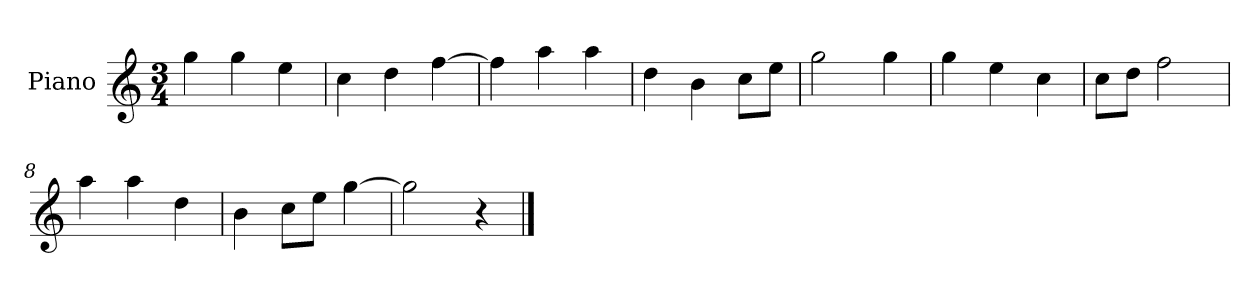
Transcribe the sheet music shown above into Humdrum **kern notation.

**kern
*part1
*staff1
*I"Piano
*I'P-no
*clefG2
*k[]
*M3/4
*MM176
=1
4gg\
4gg\
4ee\
=2
4cc\
4dd\
[4ff\
=3
4ff\]
4aa\
4aa\
=4
4dd\
4b\
8cc\L
8ee\J
=5
2gg\
4gg\
=6
4gg\
4ee\
4cc\
=7
8cc\L
8dd\J
2ff\
=8
4aa\
4aa\
4dd\
=9
4b\
8cc\L
8ee\J
[4gg\
=10
2gg\]
4r
==
*-
